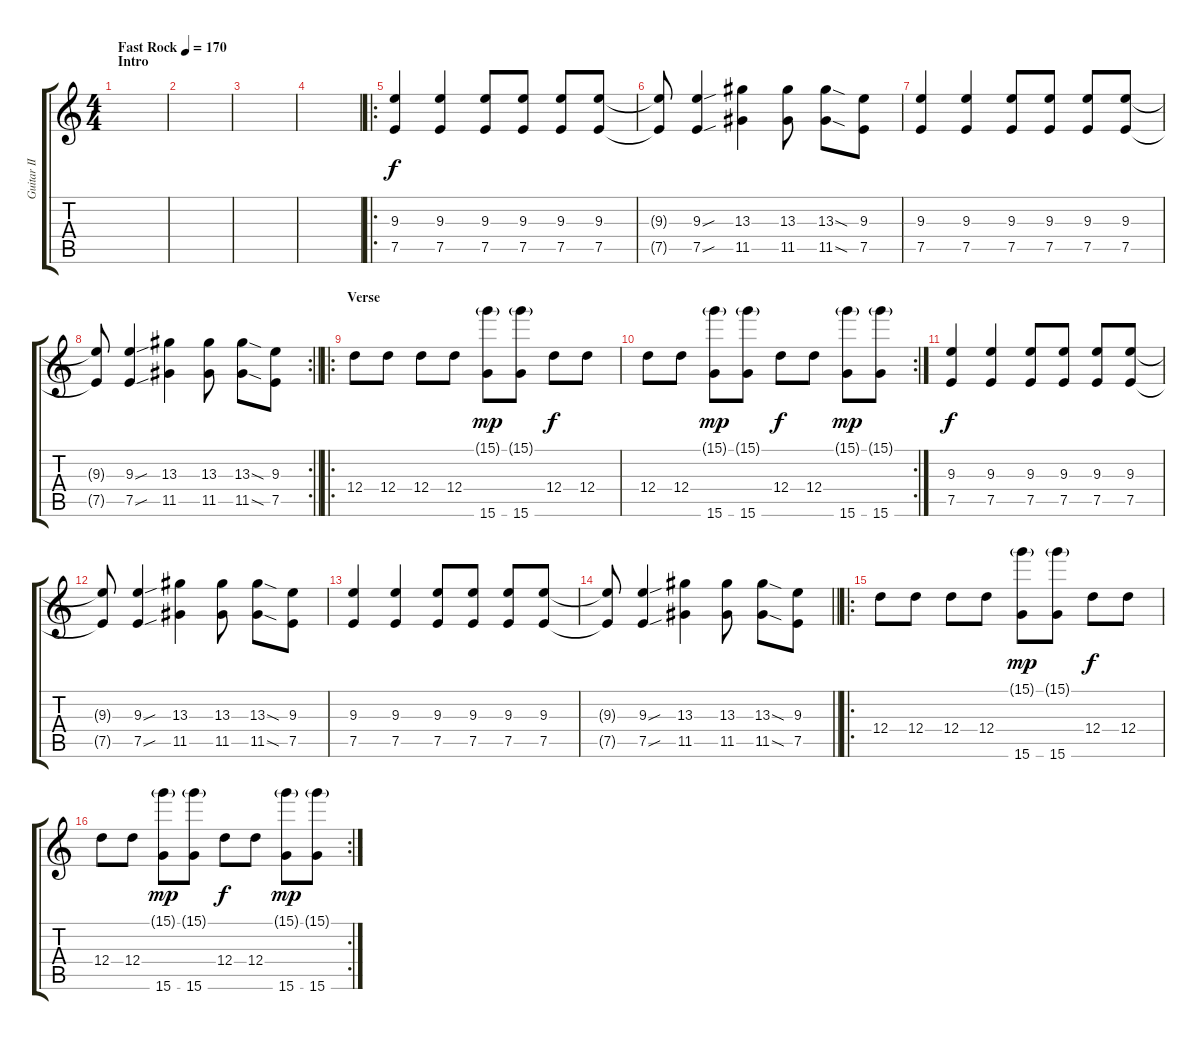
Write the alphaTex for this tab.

\track ("Guitar II" "Guitar II") {instrument distortionguitar}
\staff {score tabs}
\tuning (E4 B3 G3 D3 A2 E2) {hide}
\ts (4 4)
\section ("" "Intro")
\tempo (170 "Fast Rock")
\clef g2
\ks c
|
|
|
|
\ro
(9.3 7.5).4 (9.3 7.5).4 (9.3 7.5).8 (9.3 7.5).8 (9.3 7.5).8 (9.3 7.5).8 |
(9.3{t} 7.5{t}).8 (9.3{sou} 7.5{sou}).4 (13.3 11.5).4 (13.3 11.5).8 (13.3{sod} 11.5{sod}).8 (9.3 7.5).8 |
(9.3 7.5).4 (9.3 7.5).4 (9.3 7.5).8 (9.3 7.5).8 (9.3 7.5).8 (9.3 7.5).8 |
\rc 2
\barLineRight lightlight
(9.3{t} 7.5{t}).8 (9.3{sou} 7.5{sou}).4 (13.3 11.5).4 (13.3 11.5).8 (13.3{sod} 11.5{sod}).8 (9.3 7.5).8 |
\ro
\section ("" "Verse")
12.4.8 12.4.8 12.4.8 12.4.8 (15.1{g} 15.6).8{dy mp} (15.1{g} 15.6).8 12.4.8{dy f} 12.4.8 |
\rc 2
12.4.8 12.4.8 (15.1{g} 15.6).8{dy mp} (15.1{g} 15.6).8 12.4.8{dy f} 12.4.8 (15.1{g} 15.6).8{dy mp} (15.1{g} 15.6).8 |
(9.3 7.5).4{dy f} (9.3 7.5).4 (9.3 7.5).8 (9.3 7.5).8 (9.3 7.5).8 (9.3 7.5).8 |
(9.3{t} 7.5{t}).8 (9.3{sou} 7.5{sou}).4 (13.3 11.5).4 (13.3 11.5).8 (13.3{sod} 11.5{sod}).8 (9.3 7.5).8 |
(9.3 7.5).4 (9.3 7.5).4 (9.3 7.5).8 (9.3 7.5).8 (9.3 7.5).8 (9.3 7.5).8 |
\barLineRight lightlight
(9.3{t} 7.5{t}).8 (9.3{sou} 7.5{sou}).4 (13.3 11.5).4 (13.3 11.5).8 (13.3{sod} 11.5{sod}).8 (9.3 7.5).8 |
\ro
12.4.8 12.4.8 12.4.8 12.4.8 (15.1{g} 15.6).8{dy mp} (15.1{g} 15.6).8 12.4.8{dy f} 12.4.8 |
\rc 2
12.4.8 12.4.8 (15.1{g} 15.6).8{dy mp} (15.1{g} 15.6).8 12.4.8{dy f} 12.4.8 (15.1{g} 15.6).8{dy mp} (15.1{g} 15.6).8
